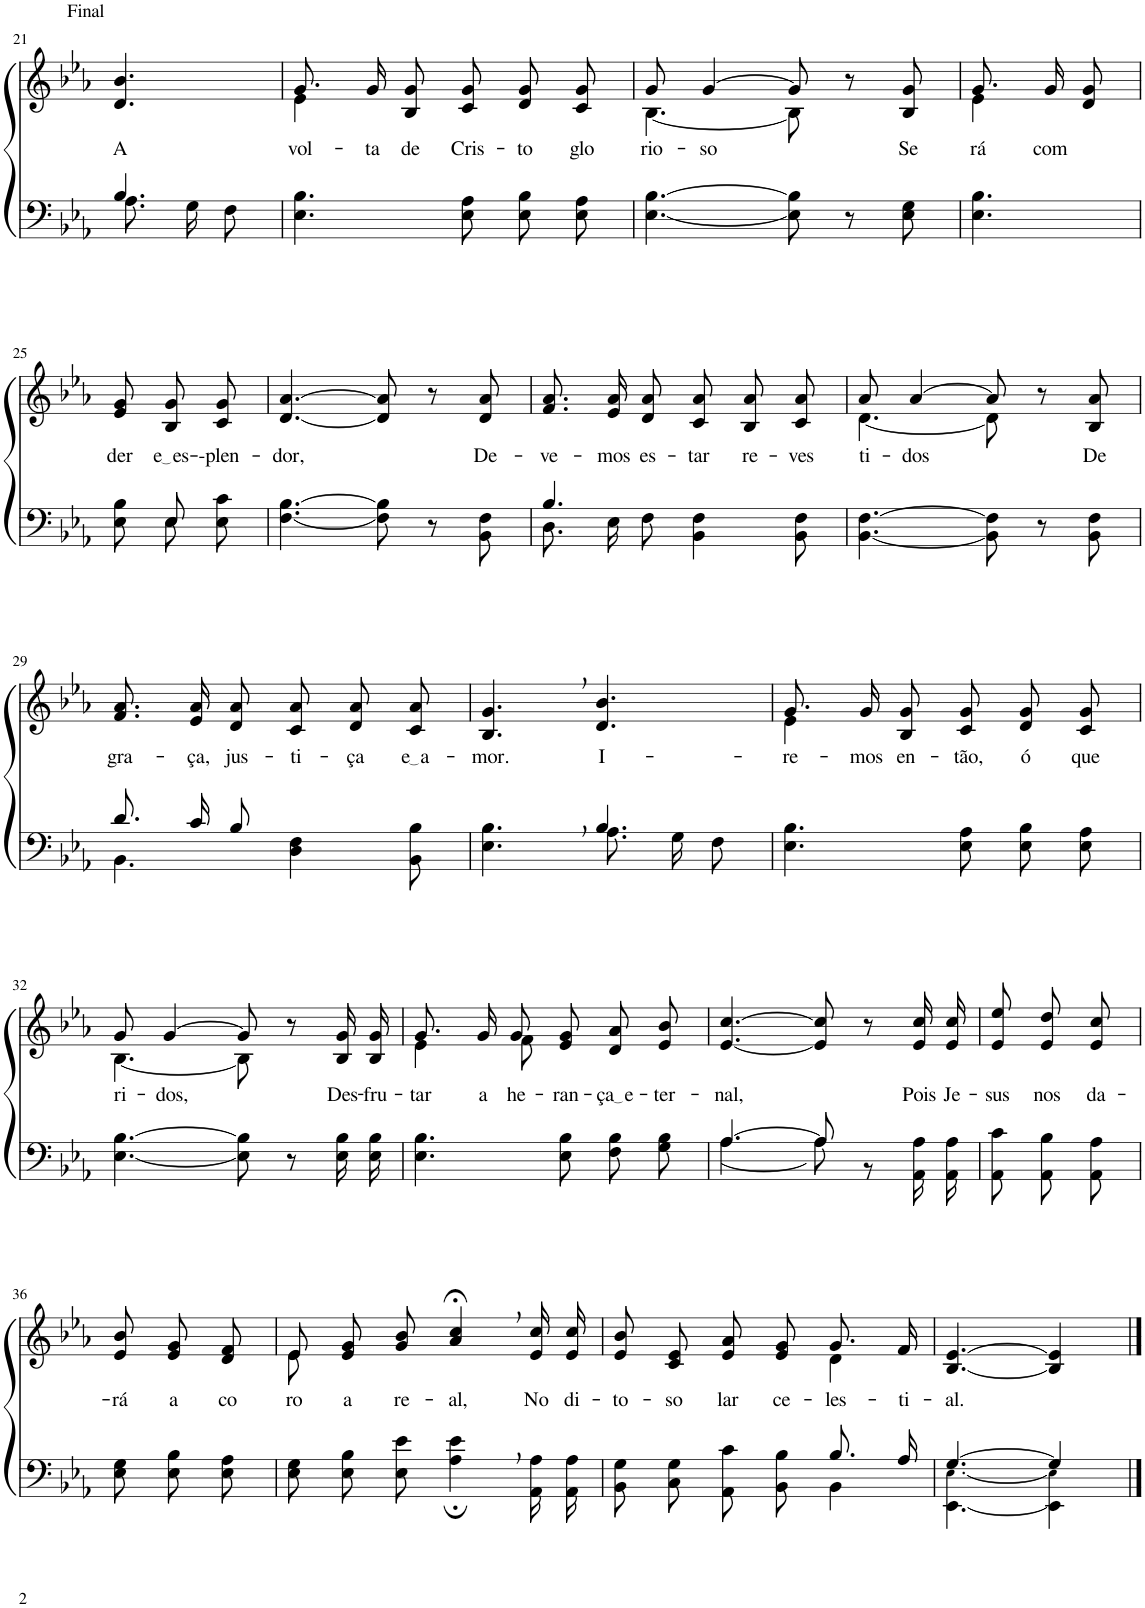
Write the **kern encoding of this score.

**kern	**kern	**text
*part2	*part1	*part1
*staff2	*staff1	*staff1
*I"Parte III e IV	*I"Parte I e II	*
!!LO:PB:g=z
*clefF4	*clefG2	*
*k[b-e-a-]	*k[b-e-a-]	*
*M6/8	*M6/8	*
=21	=21	=21
*^	*	*
!	!	!LO:TX:a:t=Final	!
!	!	!	!LO:LY:b
4.B-/	8.A-\L	4.d/ 4.b-/	A
.	16G\K	.	.
.	8F\J	.	.
=22	=22	=22	=22
!	!	!	!LO:LY:b
*v	*v	*^	*
4.E-\ 4.B-\	8.g/L	4e-\	vol-
!	!	!	!LO:LY:b
.	16g/K	.	-ta
!	!	!	!LO:LY:b
.	8B-/ 8g/J	2ryy	de
!	!	!	!LO:LY:b
8E-\ 8A-\L	8c/ 8g/L	.	Cris-
!	!	!	!LO:LY:b
8E-\ 8B-\	8d/ 8g/	.	-to
!	!	!	!LO:LY:b
8E-\ 8A-\J	8c/ 8g/J	.	glo-
=23	=23	=23	=23
!	!	!	!LO:LY:b
[4.E-\ [4.B-\	8g/	[4.B-\	-rio-
!	!	!	!LO:LY:b
.	[4g/	.	-so
8E-\] 8B-\]	8g/]	8B-\]	.
8r	8r	4ryy	.
!	!	!	!LO:LY:b
8E-\ 8G\	8B-/ 8g/	.	Se-
=24	=24	=24	=24
!	!	!	!LO:LY:b
4.E-\ 4.B-\	8.g/L	4e-\	-rá
!	!	!	!LO:LY:b
.	16g/K	.	com
.	8d/ 8g/J	8ryy	.
!!LO:LB:g=z
=25	=25	=25	=25
*^	*	*	*
!	!	!	!	!LO:LY:b
*	*	*v	*v	*
8E-\ 8B-\L	8ryy	8e-/ 8g/L	-der
!	!	!	!LO:LY:b
8E-\	8E-/	8B-/ 8g/	e es
!	!	!	!LO:LY:b
8E-\ 8c\J	8ryy	8c/ 8g/J	--plen-
=26	=26	=26	=26
!	!	!	!LO:LY:b
*v	*v	*	*
[4.F\ [4.B-\	[4.d/ [4.a-/	-dor,
8F\] 8B-\]	8d/] 8a-/]	.
8r	8r	.
!	!	!LO:LY:b
8BB-\ 8F\	8d/ 8a-/	-De-
=27	=27	=27
*^	*	*
!	!	!	!LO:LY:b
4.B-/	8.D\L	8.f/ 8.a-/L	-ve-
!	!	!	!LO:LY:b
.	16E-\K	16e-/ 16a-/K	-mos
!	!	!	!LO:LY:b
.	8F\J	8d/ 8a-/J	es-
!	!	!	!LO:LY:b
4.ryy	4BB-\ 4F\	8c/ 8a-/L	-tar
!	!	!	!LO:LY:b
.	.	8B-/ 8a-/	re-
!	!	!	!LO:LY:b
.	8BB-\ 8F\	8c/ 8a-/J	-ves-
=28	=28	=28	=28
*	*	*^	*
!	!	!	!	!LO:LY:b
*v	*v	*	*	*
[4.BB-\ [4.F\	8a-/	[4.d\	-ti-
!	!	!	!LO:LY:b
.	[4a-/	.	-dos
8BB-\] 8F\]	8a-/]	8d\]	.
8r	8r	4ryy	.
!	!	!	!LO:LY:b
8BB-\ 8F\	8B-/ 8a-/	.	De
*	*v	*v	*
!!LO:LB:g=z
=29	=29	=29
*^	*	*
!	!	!	!LO:LY:b
8.d/L	4.BB-\	8.f/ 8.a-/L	gra-
!	!	!	!LO:LY:b
16c/K	.	16e-/ 16a-/K	-ça,
!	!	!	!LO:LY:b
8B-/J	.	8d/ 8a-/J	jus-
!	!	!	!LO:LY:b
8ryy	4D\ 4F\	8c/ 8a-/L	-ti-
!	!	!	!LO:LY:b
4ryy	.	8d/ 8a-/	-ça
!	!	!	!LO:LY:b
.	8BB-\ 8B-\	8c/ 8a-/J	e a
=30	=30	=30	=30
!	!	!	!LO:LY:b
4.ryy	4.E-\ 4.B-\	4.B-/, 4.g/,	-mor.
!	!	!	!LO:LY:b
4.B-/	8.A-\L	4.d/ 4.b-/	I-
.	16G\K	.	.
.	8F\J	.	.
=31	=31	=31	=31
!	!	!	!LO:LY:b
*v	*v	*^	*
4.E-\ 4.B-\	8.g/L	4e-\	-re-
!	!	!	!LO:LY:b
.	16g/K	.	-mos
!	!	!	!LO:LY:b
.	8B-/ 8g/J	2ryy	en-
!	!	!	!LO:LY:b
8E-\ 8A-\L	8c/ 8g/L	.	-tão,
!	!	!	!LO:LY:b
8E-\ 8B-\	8d/ 8g/	.	ó
!	!	!	!LO:LY:b
8E-\ 8A-\J	8c/ 8g/J	.	que-
!!LO:LB:g=z	!!
=32	=32	=32	=32
!	!	!	!LO:LY:b
[4.E-\ [4.B-\	8g/	[4.B-\	-ri-
!	!	!	!LO:LY:b
.	[4g/	.	-dos,
8E-\] 8B-\]	8g/]	8B-\]	.
8r	8r	4ryy	.
!	!	!	!LO:LY:b
16E-\ 16B-\LL	16B-/ 16g/LL	.	Des-
!	!	!	!LO:LY:b
16E-\ 16B-\JJ	16B-/ 16g/JJ	.	-fru-
=33	=33	=33	=33
!	!	!	!LO:LY:b
4.E-\ 4.B-\	8.g/L	4e-\	-tar
!	!	!	!LO:LY:b
.	16g/K	.	a
!	!	!	!LO:LY:b
.	8g/J	8f\	he-
!	!	!	!LO:LY:b
8E-\ 8B-\L	8e-/ 8g/L	4.ryy	-ran-
!	!	!	!LO:LY:b
8F\ 8B-\	8d/ 8a-/	.	ça e
!	!	!	!LO:LY:b
8G\ 8B-\J	8e-/ 8b-/J	.	-ter-
*	*v	*v	*
=34	=34	=34
*^	*	*
!	!	!	!LO:LY:b
[4.A-/	[4.A-\	[4.e-/ [4.cc/	-nal,
8A-/]	8A-\]	8e-/] 8cc/]	.
4ryy	8r	8r	.
!	!	!	!LO:LY:b
.	16AA-\ 16A-\LL	16e-/ 16cc/LL	Pois
!	!	!	!LO:LY:b
.	16AA-\ 16A-\JJ	16e-/ 16cc/JJ	Je-
=35	=35	=35	=35
!	!	!	!LO:LY:b
*v	*v	*	*
8AA-\ 8c\L	8e-/ 8ee-/L	-sus
!	!	!LO:LY:b
8AA-\ 8B-\	8e-/ 8dd/	nos
!	!	!LO:LY:b
8AA-\ 8A-\J	8e-/ 8cc/J	da-
!!LO:LB:g=z
=36	=36	=36
!	!	!LO:LY:b
8E-\ 8G\L	8e-/ 8b-/L	-rá
!	!	!LO:LY:b
8E-\ 8B-\	8e-/ 8g/	a
!	!	!LO:LY:b
8E-\ 8A-\J	8d/ 8f/J	co-
=37	=37	=37
*	*^	*
!	!	!	!LO:LY:b
8E-\ 8G\L	8e-/L	8e-\	-ro-
!	!	!	!LO:LY:b
8E-\ 8B-\	8e-/ 8g/	2ryy	-a
!	!	!	!LO:LY:b
8E-\ 8e-\J	8g/ 8b-/J	.	re-
!	!	!	!LO:LY:b
4A-\;, 4e-\;,	4a-/;<, 4cc/;<,	.	-al,
!	!	!	!LO:LY:b
16AA-\ 16A-\LL	16e-/ 16cc/LL	8ryy	No
!	!	!	!LO:LY:b
16AA-\ 16A-\JJ	16e-/ 16cc/JJ	.	di-
=38	=38	=38	=38
*^	*	*	*
!	!	!	!	!LO:LY:b
2ryy	8BB-\ 8G\L	8e-/ 8b-/L	2ryy	-to-
!	!	!	!	!LO:LY:b
.	8C\ 8G\	8c/ 8e-/	.	-so
!	!	!	!	!LO:LY:b
.	8AA-\ 8c\J	8e-/ 8a-/J	.	lar
!	!	!	!	!LO:LY:b
.	8BB-\ 8B-\	8e-/ 8g/L	.	ce-
!	!	!	!	!LO:LY:b
8.B-/L	4BB-\	8.g/	4d\	-les-
!	!	!	!	!LO:LY:b
16A-/Jk	.	16f/Jk	.	-ti-
*	*	*v	*v	*
=39	=39	=39	=39
!	!	!	!LO:LY:b
[4.G/	[4.EE-\ [4.E-!\	[4.B-/ [4.e-/	-al.
4G/]	4EE-\] 4E-!\]	4B-/] 4e-/]	.
*v	*v	*	*
==	==	==
*-	*-	*-
